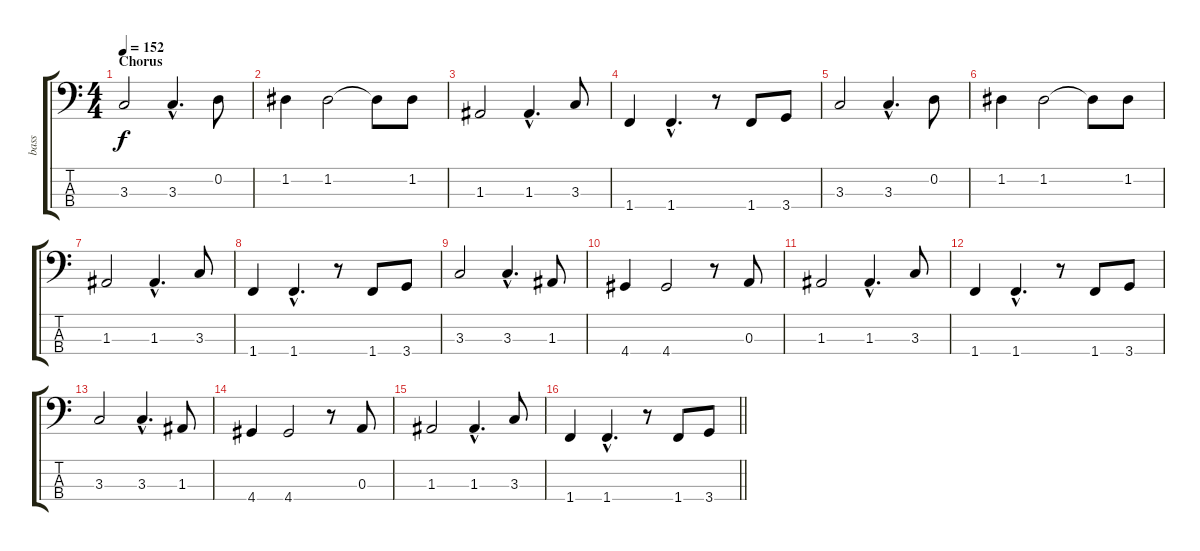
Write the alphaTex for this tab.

\track ("bass" "bass") {instrument electricbassfinger}
\staff {score tabs}
\tuning (G2 D2 A1 E1) {hide}
\ts (4 4)
\section ("" "Chorus")
\tempo 152
\clef f4
\ks c
3.3.2{dy f} 3.3{hac}.4{d} 0.2.8 |
1.2.4 1.2.2 1.2{t}.8 1.2.8 |
1.3.2 1.3{hac}.4{d} 3.3.8 |
1.4.4 1.4{hac}.4{d} r.8 1.4.8 3.4.8 |
3.3.2 3.3{hac}.4{d} 0.2.8 |
1.2.4 1.2.2 1.2{t}.8 1.2.8 |
1.3.2 1.3{hac}.4{d} 3.3.8 |
1.4.4 1.4{hac}.4{d} r.8 1.4.8 3.4.8 |
3.3.2 3.3{hac}.4{d} 1.3.8 |
4.4.4 4.4.2 r.8 0.3.8 |
1.3.2 1.3{hac}.4{d} 3.3.8 |
1.4.4 1.4{hac}.4{d} r.8 1.4.8 3.4.8 |
3.3.2 3.3{hac}.4{d} 1.3.8 |
4.4.4 4.4.2 r.8 0.3.8 |
1.3.2 1.3{hac}.4{d} 3.3.8 |
\barLineRight lightlight
1.4.4 1.4{hac}.4{d} r.8 1.4.8 3.4.8
